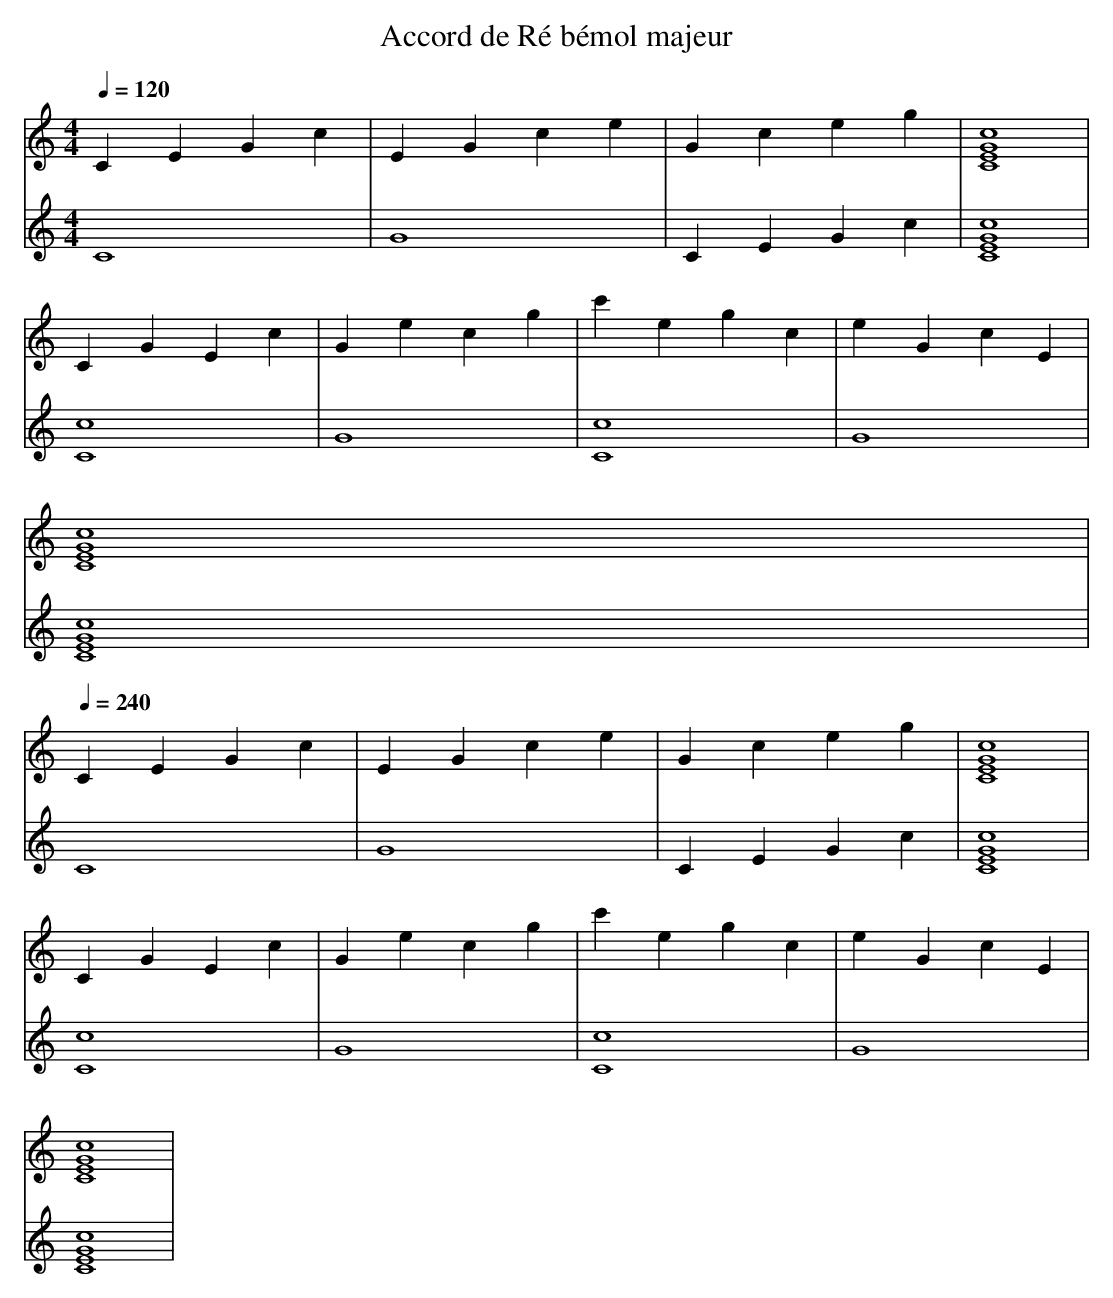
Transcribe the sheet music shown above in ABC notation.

X:1
T:Accord de Ré bémol majeur
M: 4/4
L: 1/4
Q:1/4=120
K:C
V:1
C E G c | E G c e | G c e g | [C4 E4 G4 c4] |
C G E c | G e c g | c' e g c | e G c E |
[C4 E4 G4 c4] |
Q:1/4=240
C E G c | E G c e | G c e g | [C4 E4 G4 c4] |
C G E c | G e c g | c' e g c | e G c E |
[C4 E4 G4 c4] |
V:2
C4 | G4 | C E G c | [C4 E4 G4 c4] |
[C4 c4] | G4 | [C4 c4] | G4 |
[C4 E4 G4 c4] |
Q:1/4=240
C4 | G4 | C E G c | [C4 E4 G4 c4] |
[C4 c4] | G4 | [C4 c4] | G4 |
[C4 E4 G4 c4] |
